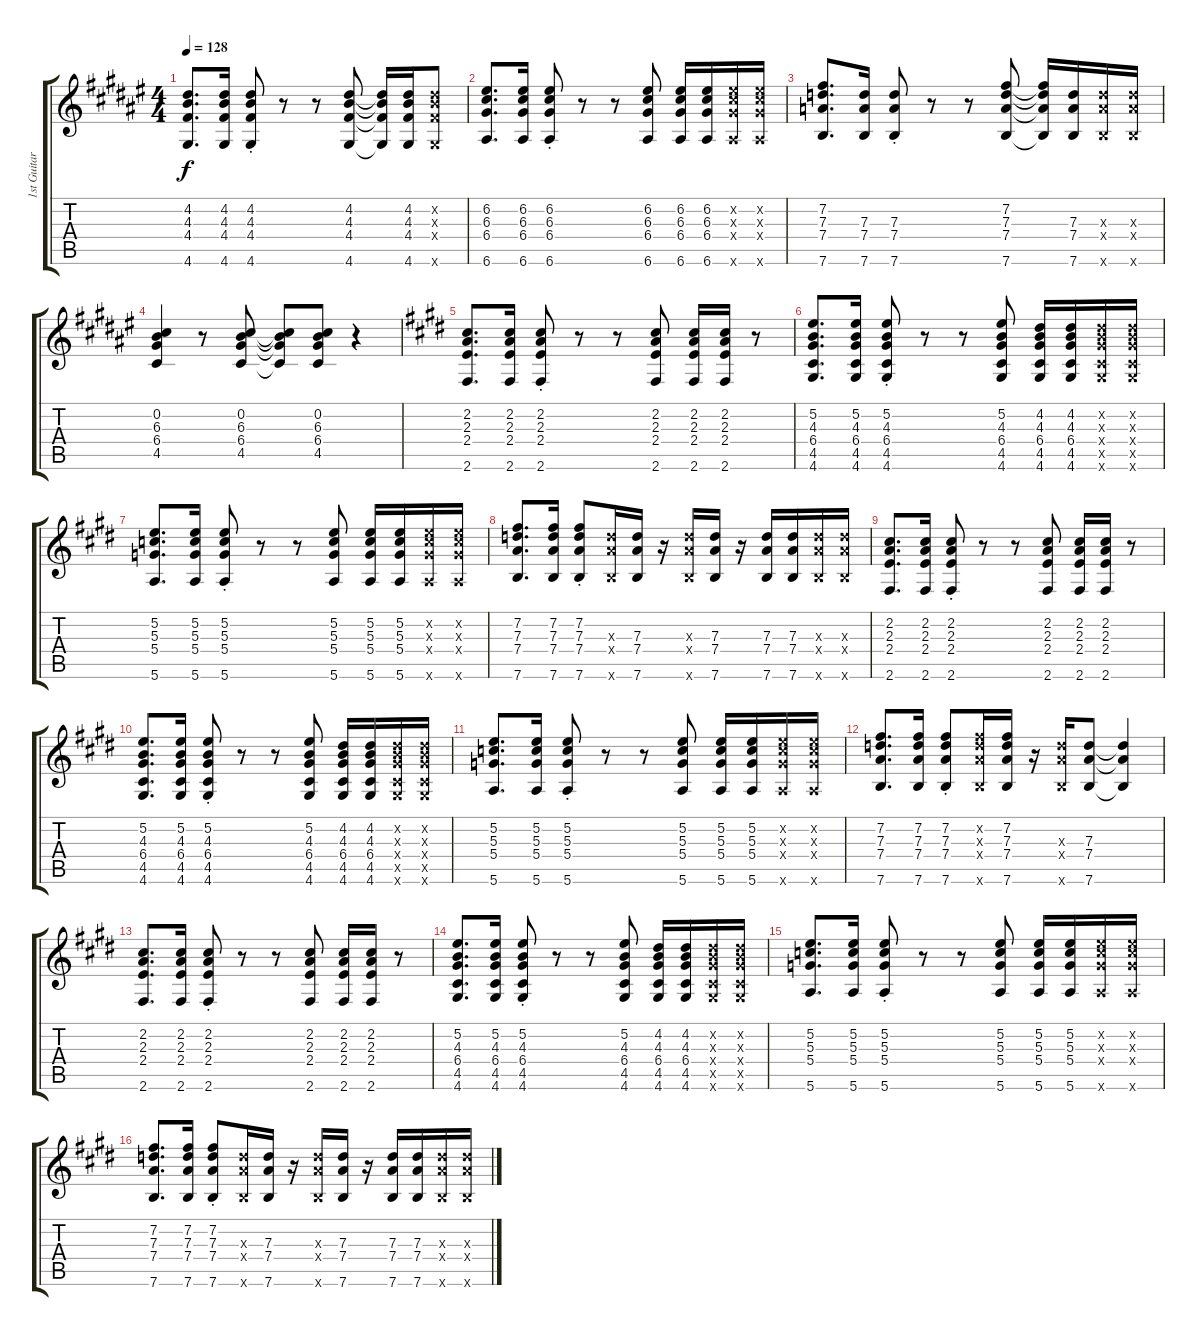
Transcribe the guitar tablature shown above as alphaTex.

\track ("1st Guitar" "1st Guitar") {instrument acousticguitarnylon}
\staff {score tabs}
\tuning (E4 B3 G3 D3 A2 E2) {hide}
\ts (4 4)
\tempo 128
\clef g2
\ks d#minor
(4.2 4.3 4.4 4.6).8{d dy f} (4.2 4.3 4.4 4.6).16 (4.2{st} 4.3{st} 4.4{st} 4.6{st}).8 r.8 r.8 (4.2 4.3 4.4 4.6).8 (4.2{t} 4.3{t} 4.4{t} 4.6{t}).16 (4.2 4.3 4.4 4.6).16 (4.2{x} 4.3{x} 4.4{x} 4.6{x}).8 |
(6.2 6.3 6.4 6.6).8{d} (6.2 6.3 6.4 6.6).16 (6.2{st} 6.3{st} 6.4{st} 6.6{st}).8 r.8 r.8 (6.2 6.3 6.4 6.6).8 (6.2 6.3 6.4 6.6).16 (6.2 6.3 6.4 6.6).16 (6.2{x} 6.3{x} 6.4{x} 6.6{x}).16 (6.2{x} 6.3{x} 6.4{x} 6.6{x}).16 |
(7.2 7.3 7.4 7.6).8{d} (7.3 7.4 7.6).16 (7.3{st} 7.4{st} 7.6{st}).8 r.8 r.8 (7.2 7.3 7.4 7.6).8 (7.2{t} 7.3{t} 7.4{t} 7.6{t}).16 (7.3 7.4 7.6).16 (7.3{x} 7.4{x} 7.6{x}).16 (7.3{x} 7.4{x} 7.6{x}).16 |
(0.2 6.3 6.4 4.5).4 r.8 (0.2 6.3 6.4 4.5).8 (0.2{t} 6.3{t} 6.4{t} 4.5{t}).8 (0.2 6.3 6.4 4.5).8 r.4 |
\ks c#minor
(2.2 2.3 2.4 2.6).8{d} (2.2 2.3 2.4 2.6).16 (2.2{st} 2.3{st} 2.4{st} 2.6{st}).8 r.8 r.8 (2.2 2.3 2.4 2.6).8 (2.2 2.3 2.4 2.6).16 (2.2 2.3 2.4 2.6).16 r.8 |
(5.2 4.3 6.4 4.5 4.6).8{d} (5.2 4.3 6.4 4.5 4.6).16 (5.2{st} 4.3{st} 6.4{st} 4.5{st} 4.6{st}).8 r.8 r.8 (5.2 4.3 6.4 4.5 4.6).8 (4.2 4.3 6.4 4.5 4.6).16 (4.2 4.3 6.4 4.5 4.6).16 (4.2{x} 4.3{x} 6.4{x} 4.5{x} 4.6{x}).16 (4.2{x} 4.3{x} 6.4{x} 4.5{x} 4.6{x}).16 |
(5.2 5.3 5.4 5.6).8{d} (5.2 5.3 5.4 5.6).16 (5.2{st} 5.3{st} 5.4{st} 5.6{st}).8 r.8 r.8 (5.2 5.3 5.4 5.6).8 (5.2 5.3 5.4 5.6).16 (5.2 5.3 5.4 5.6).16 (5.2{x} 5.3{x} 5.4{x} 5.6{x}).16 (5.2{x} 5.3{x} 5.4{x} 5.6{x}).16 |
(7.2 7.3 7.4 7.6).8{d} (7.2 7.3 7.4 7.6).16 (7.2{st} 7.3{st} 7.4{st} 7.6{st}).8 (7.3{x} 7.4{x} 7.6{x}).16 (7.3 7.4 7.6).16 r.16 (7.3{x} 7.4{x} 7.6{x}).16 (7.3 7.4 7.6).16 r.16 (7.3 7.4 7.6).16 (7.3 7.4 7.6).16 (7.3{x} 7.4{x} 7.6{x}).16 (7.3{x} 7.4{x} 7.6{x}).16 |
(2.2 2.3 2.4 2.6).8{d} (2.2 2.3 2.4 2.6).16 (2.2{st} 2.3{st} 2.4{st} 2.6{st}).8 r.8 r.8 (2.2 2.3 2.4 2.6).8 (2.2 2.3 2.4 2.6).16 (2.2 2.3 2.4 2.6).16 r.8 |
(5.2 4.3 6.4 4.5 4.6).8{d} (5.2 4.3 6.4 4.5 4.6).16 (5.2{st} 4.3{st} 6.4{st} 4.5{st} 4.6{st}).8 r.8 r.8 (5.2 4.3 6.4 4.5 4.6).8 (4.2 4.3 6.4 4.5 4.6).16 (4.2 4.3 6.4 4.5 4.6).16 (4.2{x} 4.3{x} 6.4{x} 4.5{x} 4.6{x}).16 (4.2{x} 4.3{x} 6.4{x} 4.5{x} 4.6{x}).16 |
(5.2 5.3 5.4 5.6).8{d} (5.2 5.3 5.4 5.6).16 (5.2{st} 5.3{st} 5.4{st} 5.6{st}).8 r.8 r.8 (5.2 5.3 5.4 5.6).8 (5.2 5.3 5.4 5.6).16 (5.2 5.3 5.4 5.6).16 (5.2{x} 5.3{x} 5.4{x} 5.6{x}).16 (5.2{x} 5.3{x} 5.4{x} 5.6{x}).16 |
(7.2 7.3 7.4 7.6).8{d} (7.2 7.3 7.4 7.6).16 (7.2{st} 7.3{st} 7.4{st} 7.6{st}).8 (7.2{x} 7.3{x} 7.4{x} 7.6{x}).16 (7.2 7.3 7.4 7.6).16 r.16 (7.3{x} 7.4{x} 7.6{x}).16 (7.3 7.4 7.6).8 (7.3{t} 7.4{t} 7.6{t}).4 |
(2.2 2.3 2.4 2.6).8{d} (2.2 2.3 2.4 2.6).16 (2.2{st} 2.3{st} 2.4{st} 2.6{st}).8 r.8 r.8 (2.2 2.3 2.4 2.6).8 (2.2 2.3 2.4 2.6).16 (2.2 2.3 2.4 2.6).16 r.8 |
(5.2 4.3 6.4 4.5 4.6).8{d} (5.2 4.3 6.4 4.5 4.6).16 (5.2{st} 4.3{st} 6.4{st} 4.5{st} 4.6{st}).8 r.8 r.8 (5.2 4.3 6.4 4.5 4.6).8 (4.2 4.3 6.4 4.5 4.6).16 (4.2 4.3 6.4 4.5 4.6).16 (4.2{x} 4.3{x} 6.4{x} 4.5{x} 4.6{x}).16 (4.2{x} 4.3{x} 6.4{x} 4.5{x} 4.6{x}).16 |
(5.2 5.3 5.4 5.6).8{d} (5.2 5.3 5.4 5.6).16 (5.2{st} 5.3{st} 5.4{st} 5.6{st}).8 r.8 r.8 (5.2 5.3 5.4 5.6).8 (5.2 5.3 5.4 5.6).16 (5.2 5.3 5.4 5.6).16 (5.2{x} 5.3{x} 5.4{x} 5.6{x}).16 (5.2{x} 5.3{x} 5.4{x} 5.6{x}).16 |
(7.2 7.3 7.4 7.6).8{d} (7.2 7.3 7.4 7.6).16 (7.2{st} 7.3{st} 7.4{st} 7.6{st}).8 (7.3{x} 7.4{x} 7.6{x}).16 (7.3 7.4 7.6).16 r.16 (7.3{x} 7.4{x} 7.6{x}).16 (7.3 7.4 7.6).16 r.16 (7.3 7.4 7.6).16 (7.3 7.4 7.6).16 (7.3{x} 7.4{x} 7.6{x}).16 (7.3{x} 7.4{x} 7.6{x}).16
